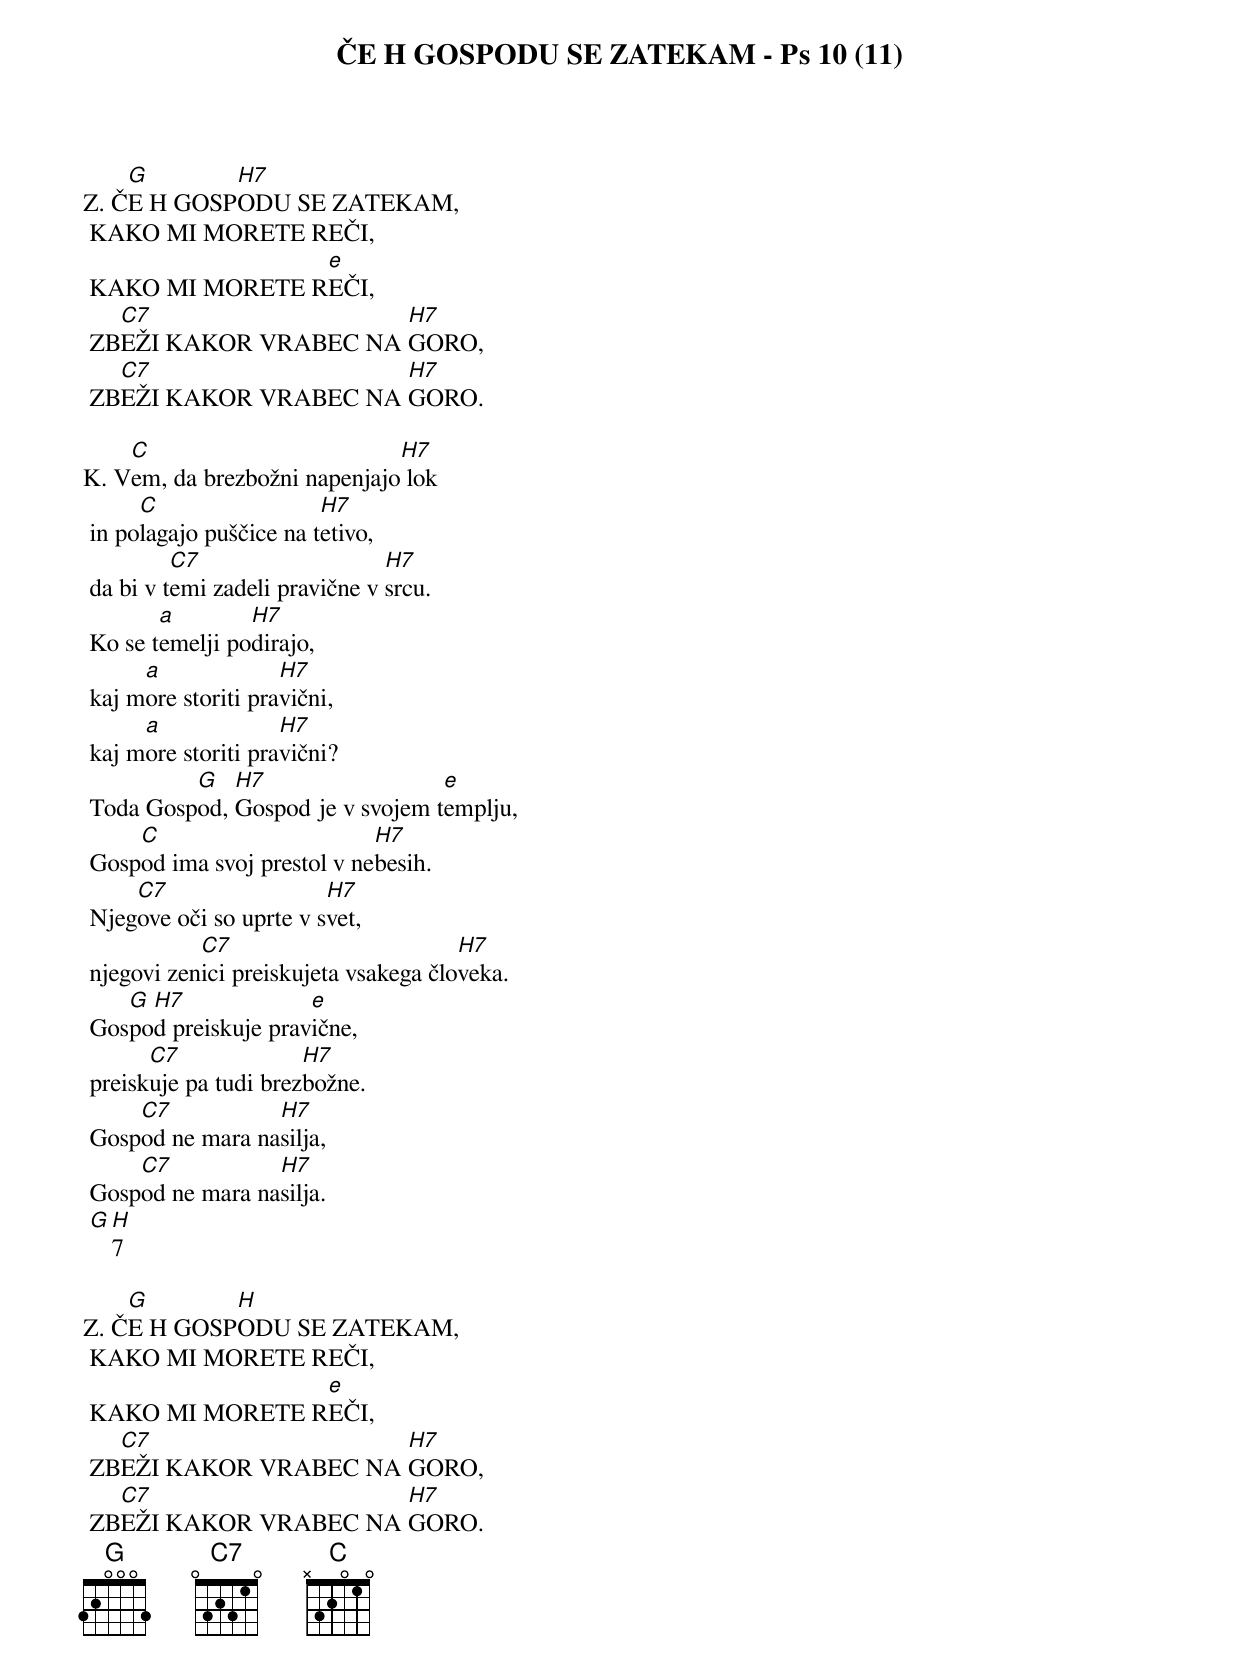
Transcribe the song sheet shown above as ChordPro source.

{title: ČE H GOSPODU SE ZATEKAM - Ps 10 (11)}

Z.	Č[G]E H GOSP[H7]ODU SE ZATEKAM,
	KAKO MI MORETE REČI,
	KAKO MI MORETE R[e]EČI,
	ZB[C7]EŽI KAKOR VRABEC NA [H7]GORO,
	ZB[C7]EŽI KAKOR VRABEC NA [H7]GORO.

K.	V[C]em, da brezbožni napenjajo[H7] lok
	in po[C]lagajo puščice na t[H7]etivo,
	da bi v t[C7]emi zadeli pravične v [H7]srcu.
	Ko se t[a]emelji po[H7]dirajo,
	kaj m[a]ore storiti pra[H7]vični,
	kaj m[a]ore storiti pra[H7]vični?
	Toda Gosp[G]od, [H7]Gospod je v svojem t[e]emplju,
	Gosp[C]od ima svoj prestol v ne[H7]besih.
	Njeg[C7]ove oči so uprte v s[H7]vet,
	njegovi zen[C7]ici preiskujeta vsakega člo[H7]veka.
	Gos[G]po[H7]d preiskuje prav[e]ične,
	preisk[C7]uje pa tudi brez[H7]božne.
	Gosp[C7]od ne mara na[H7]silja,
	Gosp[C7]od ne mara na[H7]silja.
	[G][H]7

Z.	Č[G]E H GOSP[H]ODU SE ZATEKAM,
	KAKO MI MORETE REČI,
	KAKO MI MORETE R[e]EČI,
	ZB[C7]EŽI KAKOR VRABEC NA [H7]GORO,
	ZB[C7]EŽI KAKOR VRABEC NA [H7]GORO.
